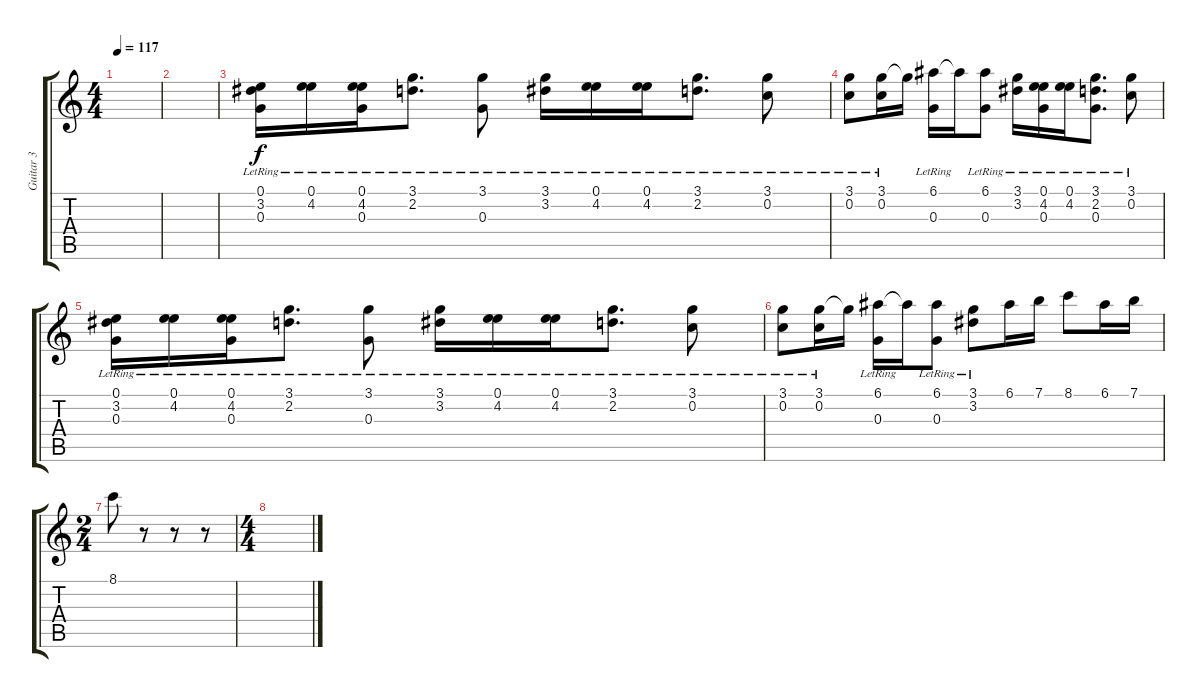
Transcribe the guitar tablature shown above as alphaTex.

\track ("Guitar 3" "Guitar 3") {instrument acousticguitarnylon}
\staff {score tabs}
\tuning (E4 C4 G3 C3 G2 C2) {hide}
\ts (4 4)
\tempo 117
\clef g2
\ks c
|
|
(0.1{lr} 3.2{lr} 0.3).16{volume 10 instrument banjo} (0.1{lr} 4.2{lr}).16 (0.1{lr} 4.2{lr} 0.3).16 (3.1{lr} 2.2{lr}).8{d} (3.1{lr} 0.3{lr}).8 (3.1{lr} 3.2{lr}).16 (0.1{lr} 4.2{lr}).16 (0.1{lr} 4.2{lr}).16 (3.1{lr} 2.2{lr}).8{d} (3.1{lr} 0.2{lr}).8 |
(3.1{lr} 0.2{lr}).8 (3.1{lr} 0.2{lr}).16 3.1{t}.16 (6.1{lr} 0.3{lr}).16 6.1{t}.16 (6.1{lr} 0.3{lr}).8 (3.1{lr} 3.2{lr}).16 (0.1{lr} 4.2{lr} 0.3).16 (0.1{lr} 4.2{lr}).16 (3.1{lr} 2.2{lr} 0.3).8{d} (3.1{lr} 0.2{lr}).8 |
(0.1{lr} 3.2{lr} 0.3).16 (0.1{lr} 4.2{lr}).16 (0.1{lr} 4.2{lr} 0.3).16 (3.1{lr} 2.2{lr}).8{d} (3.1{lr} 0.3{lr}).8 (3.1{lr} 3.2{lr}).16 (0.1{lr} 4.2{lr}).16 (0.1{lr} 4.2{lr}).16 (3.1{lr} 2.2{lr}).8{d} (3.1{lr} 0.2{lr}).8 |
(3.1{lr} 0.2{lr}).8 (3.1{lr} 0.2{lr}).16 3.1{t}.16 (6.1{lr} 0.3{lr}).16 6.1{t}.16 (6.1{lr} 0.3{lr}).8 (3.1{lr} 3.2{lr}).8 6.1.16{volume 8} 7.1.16 8.1.8 6.1.16 7.1.16 |
\ts (2 4)
8.1.8 r.8 r.8 r.8 |
\ts (4 4)
